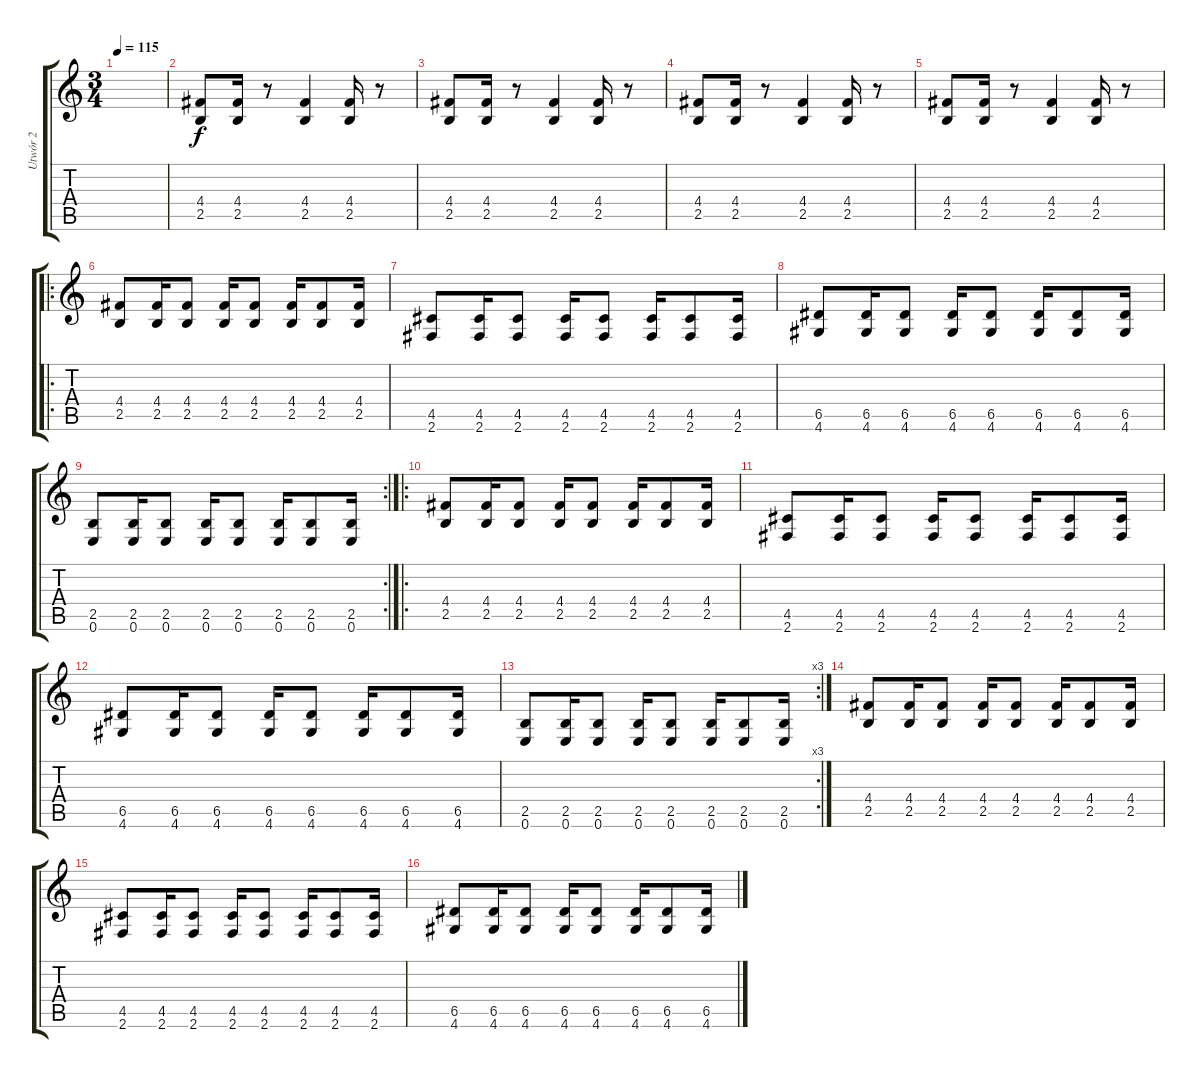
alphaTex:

\track ("Utwór 2" "Utwór 2") {instrument overdrivenguitar}
\staff {score tabs}
\tuning (E4 B3 G3 D3 A2 E2) {hide}
\ts (3 4)
\tempo 115
\clef g2
\ks c
|
(4.4 2.5).8 (4.4 2.5).16 r.8 (4.4 2.5).4 (4.4 2.5).16 r.8 |
(4.4 2.5).8 (4.4 2.5).16 r.8 (4.4 2.5).4 (4.4 2.5).16 r.8 |
(4.4 2.5).8 (4.4 2.5).16 r.8 (4.4 2.5).4 (4.4 2.5).16 r.8 |
(4.4 2.5).8 (4.4 2.5).16 r.8 (4.4 2.5).4 (4.4 2.5).16 r.8 |
\ro
(4.4 2.5).8 (4.4 2.5).16 (4.4 2.5).8 (4.4 2.5).16 (4.4 2.5).8 (4.4 2.5).16 (4.4 2.5).8 (4.4 2.5).16 |
(4.5 2.6).8 (4.5 2.6).16 (4.5 2.6).8 (4.5 2.6).16 (4.5 2.6).8 (4.5 2.6).16 (4.5 2.6).8 (4.5 2.6).16 |
(6.5 4.6).8 (6.5 4.6).16 (6.5 4.6).8 (6.5 4.6).16 (6.5 4.6).8 (6.5 4.6).16 (6.5 4.6).8 (6.5 4.6).16 |
\rc 2
(2.5 0.6).8 (2.5 0.6).16 (2.5 0.6).8 (2.5 0.6).16 (2.5 0.6).8 (2.5 0.6).16 (2.5 0.6).8 (2.5 0.6).16 |
\ro
(4.4 2.5).8 (4.4 2.5).16 (4.4 2.5).8 (4.4 2.5).16 (4.4 2.5).8 (4.4 2.5).16 (4.4 2.5).8 (4.4 2.5).16 |
(4.5 2.6).8 (4.5 2.6).16 (4.5 2.6).8 (4.5 2.6).16 (4.5 2.6).8 (4.5 2.6).16 (4.5 2.6).8 (4.5 2.6).16 |
(6.5 4.6).8 (6.5 4.6).16 (6.5 4.6).8 (6.5 4.6).16 (6.5 4.6).8 (6.5 4.6).16 (6.5 4.6).8 (6.5 4.6).16 |
\rc 3
(2.5 0.6).8 (2.5 0.6).16 (2.5 0.6).8 (2.5 0.6).16 (2.5 0.6).8 (2.5 0.6).16 (2.5 0.6).8 (2.5 0.6).16 |
(4.4 2.5).8 (4.4 2.5).16 (4.4 2.5).8 (4.4 2.5).16 (4.4 2.5).8 (4.4 2.5).16 (4.4 2.5).8 (4.4 2.5).16 |
(4.5 2.6).8 (4.5 2.6).16 (4.5 2.6).8 (4.5 2.6).16 (4.5 2.6).8 (4.5 2.6).16 (4.5 2.6).8 (4.5 2.6).16 |
(6.5 4.6).8 (6.5 4.6).16 (6.5 4.6).8 (6.5 4.6).16 (6.5 4.6).8 (6.5 4.6).16 (6.5 4.6).8 (6.5 4.6).16
